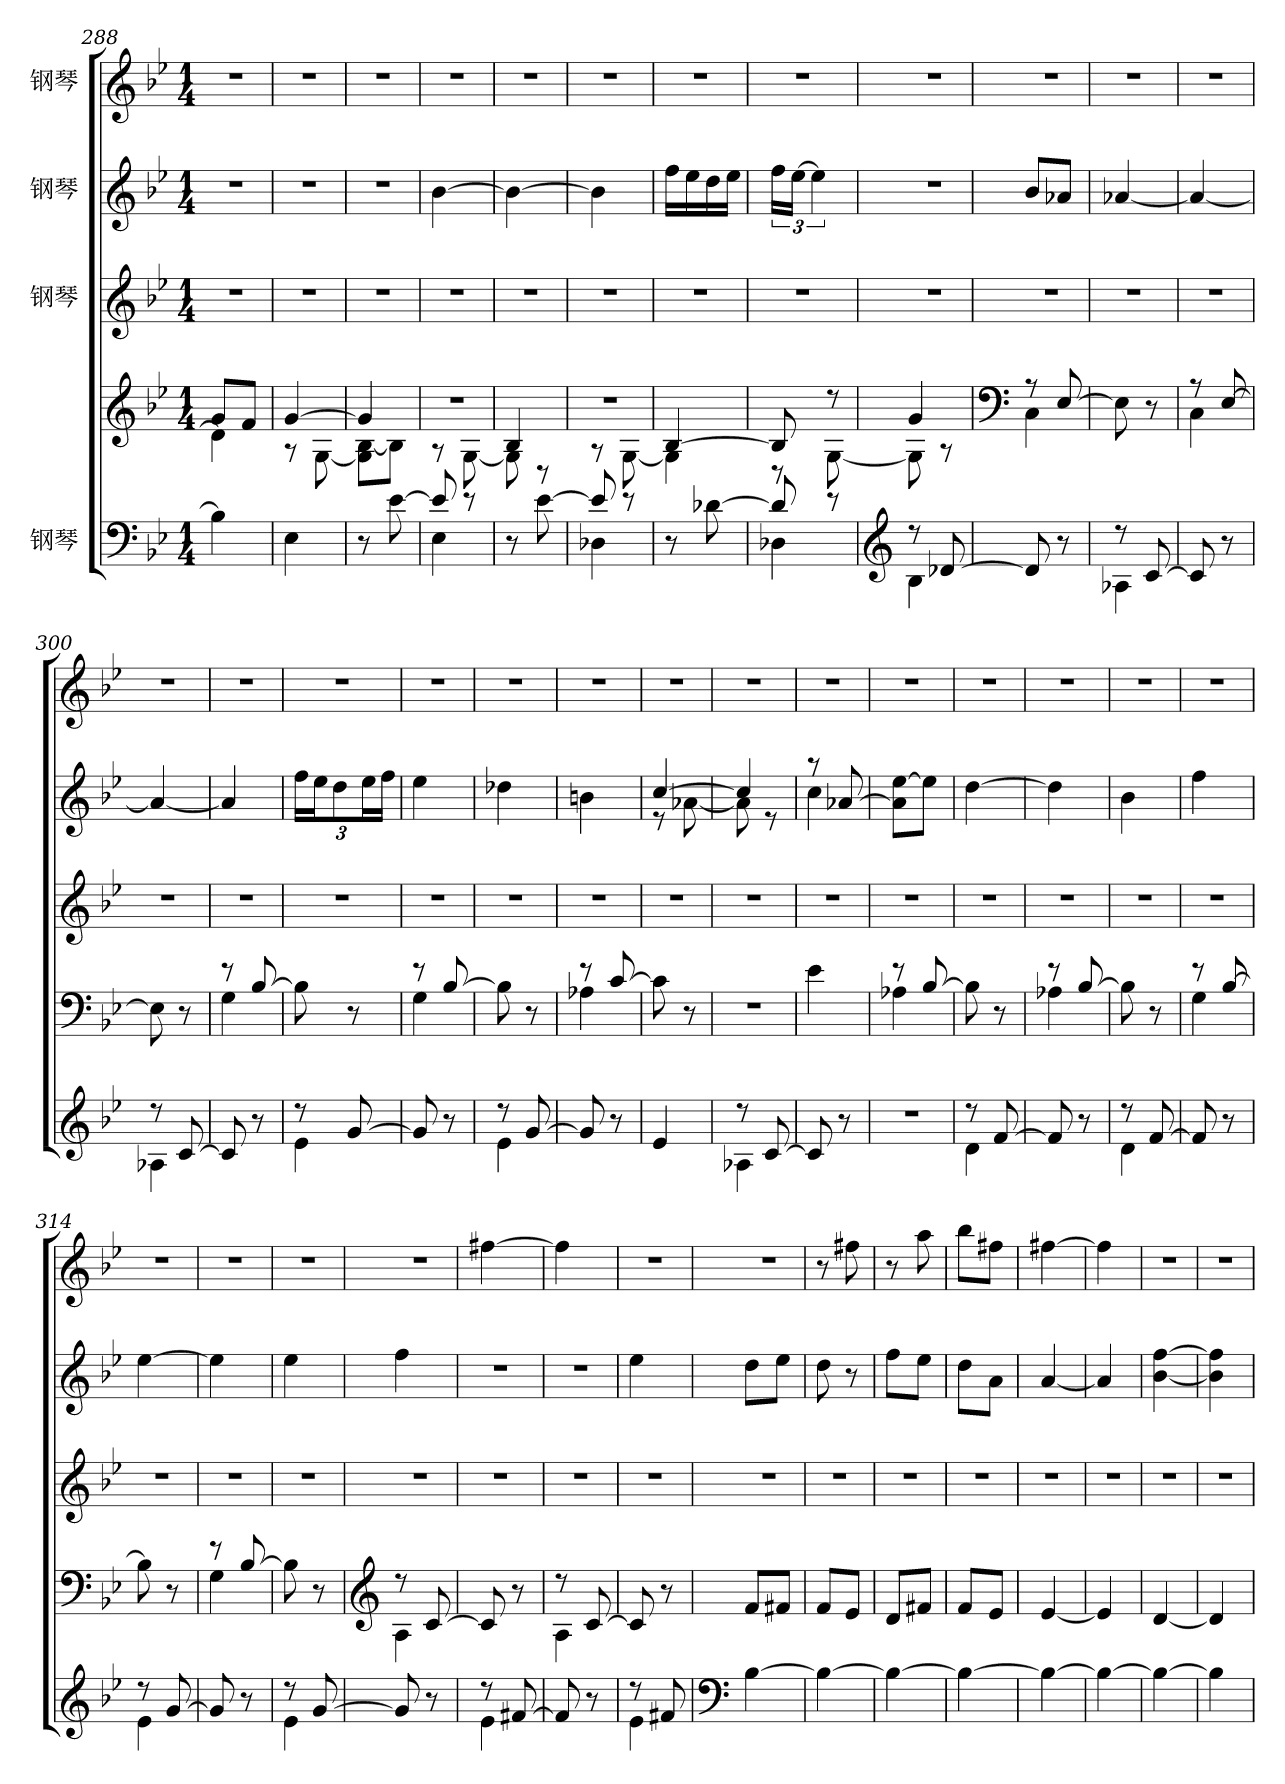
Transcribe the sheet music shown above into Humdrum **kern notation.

**kern	**kern	**kern	**kern	**kern
*part4	*part4	*part3	*part2	*part1
*staff5	*staff4	*staff3	*staff2	*staff1
*I"钢琴	*	*I"钢琴	*I"钢琴	*I"钢琴
*clefF4	*clefG2	*clefG2	*clefG2	*clefG2
*k[b-e-]	*k[b-e-]	*k[b-e-]	*k[b-e-]	*k[b-e-]
*M1/4	*M1/4	*M1/4	*M1/4	*M1/4
=288	=288	=288	=288	=288
*	*^	*	*	*
4B-\]	8g/L	4d\]	4r	4r	4r
.	8f/J	.	.	.	.
=289	=289	=289	=289	=289	=289
4E-\	[4g/	8r	4r	4r	4r
.	.	[8G\	.	.	.
!!LO:LB:g=z
=290	=290	=290	=290	=290	=290
8r	4g/]	8G\] [8B-\L	4r	4r	4r
[8e-\	.	8B-\J]	.	.	.
=291	=291	=291	=291	=291	=291
*^	*	*	*	*	*
8e-/]	4E-\	4r	8r	4r	[4b-\	4r
8r	.	.	[8G\	.	.	.
*v	*v	*	*	*	*	*
=292	=292	=292	=292	=292	=292
8r	4B-/	8G\]	4r	4b-\_	4r
[8e-\	.	8r	.	.	.
=293	=293	=293	=293	=293	=293
*^	*	*	*	*	*
8e-/]	4D-X\	4r	8r	4r	4b-\]	4r
8r	.	.	[8G\	.	.	.
*v	*v	*	*	*	*	*
=294	=294	=294	=294	=294	=294
8r	[4B-/	4G\]	4r	16ff\LL	4r
.	.	.	.	16ee-\	.
[8d-X\	.	.	.	16dd\	.
.	.	.	.	16ee-\JJ	.
=295	=295	=295	=295	=295	=295
*^	*	*	*	*	*
8d-/]	4D-X\	8B-/]	8r	4r	24ff\LL	4r
.	.	.	.	.	[24ee-\JJ	.
.	.	.	.	.	6ee-\]	.
8r	.	8r	[8G\	.	.	.
=296	=296	=296	=296	=296	=296	=296
*clefG2	*	*	*	*	*	*
8r	4B-\	4g/	8G\]	4r	4r	4r
[8d-X/	.	.	8r	.	.	.
*v	*v	*	*	*	*	*
=297	=297	=297	=297	=297	=297
*	*clefF4	*	*	*	*
8d-/]	8r	4C\	4r	8b-/L	4r
8r	[8E-/	.	.	8a-X/J	.
*	*v	*v	*	*	*
=298	=298	=298	=298	=298
*^	*	*	*	*
8r	4A-X\	8E-\]	4r	[4a-X/	4r
[8c/	.	8r	.	.	.
*v	*v	*	*	*	*
!!LO:PB:g=z
=299	=299	=299	=299	=299
*	*^	*	*	*
8c/]	8r	4C\	4r	4a-/_	4r
8r	[8E-/	.	.	.	.
*	*v	*v	*	*	*
=300	=300	=300	=300	=300
*^	*	*	*	*
8r	4A-X\	8E-\]	4r	4a-/_	4r
[8c/	.	8r	.	.	.
*v	*v	*	*	*	*
=301	=301	=301	=301	=301
*	*^	*	*	*
8c/]	8r	4G\	4r	4a-/]	4r
8r	[8B-/	.	.	.	.
*	*v	*v	*	*	*
=302	=302	=302	=302	=302
*^	*	*	*	*
*	*	*	*	*Xbrackettup	*
8r	4e-\	8B-\]	4r	24ff\LL	4r
.	.	.	.	24ee-\J	.
.	.	.	.	12dd\	.
[8g/	.	8r	.	.	.
.	.	.	.	24ee-\L	.
.	.	.	.	24ff\JJ	.
*v	*v	*	*	*	*
=303	=303	=303	=303	=303
*	*^	*	*	*
8g/]	8r	4G\	4r	4ee-\	4r
8r	[8B-/	.	.	.	.
*	*v	*v	*	*	*
=304	=304	=304	=304	=304
*^	*	*	*	*
8r	4e-\	8B-\]	4r	4dd-X\	4r
[8g/	.	8r	.	.	.
*v	*v	*	*	*	*
=305	=305	=305	=305	=305
*	*^	*	*	*
8g/]	8r	4A-X\	4r	4bn\	4r
8r	[8c/	.	.	.	.
*	*v	*v	*	*	*
=306	=306	=306	=306	=306
*	*	*	*^	*
4e-/	8c\]	4r	[4cc/	8r	4r
.	8r	.	.	[8a-X\	.
=307	=307	=307	=307	=307	=307
*^	*	*	*	*	*
8r	4A-X\	4r	4r	4cc/]	8a-\]	4r
[8c/	.	.	.	.	8r	.
*v	*v	*	*	*	*	*
!!LO:LB:g=z
=308	=308	=308	=308	=308	=308
8c/]	4e-\	4r	8r	4cc\	4r
8r	.	.	[8a-X/	.	.
*	*	*	*v	*v	*
=309	=309	=309	=309	=309
*	*^	*	*	*
4r	8r	4A-X\	4r	8a-\] [8ee-\L	4r
.	[8B-/	.	.	8ee-\J]	.
*	*v	*v	*	*	*
=310	=310	=310	=310	=310
*^	*	*	*	*
8r	4d\	8B-\]	4r	[4dd\	4r
[8f/	.	8r	.	.	.
*v	*v	*	*	*	*
=311	=311	=311	=311	=311
*	*^	*	*	*
8f/]	8r	4A-X\	4r	4dd\]	4r
8r	[8B-/	.	.	.	.
*	*v	*v	*	*	*
=312	=312	=312	=312	=312
*^	*	*	*	*
8r	4d\	8B-\]	4r	4b-\	4r
[8f/	.	8r	.	.	.
*v	*v	*	*	*	*
=313	=313	=313	=313	=313
*	*^	*	*	*
8f/]	8r	4G\	4r	4ff\	4r
8r	[8B-/	.	.	.	.
*	*v	*v	*	*	*
=314	=314	=314	=314	=314
*^	*	*	*	*
8r	4e-\	8B-\]	4r	[4ee-\	4r
[8g/	.	8r	.	.	.
*v	*v	*	*	*	*
=315	=315	=315	=315	=315
*	*^	*	*	*
8g/]	8r	4G\	4r	4ee-\]	4r
8r	[8B-/	.	.	.	.
*	*v	*v	*	*	*
=316	=316	=316	=316	=316
*^	*	*	*	*
8r	4e-\	8B-\]	4r	4ee-\	4r
[8g/	.	8r	.	.	.
*v	*v	*	*	*	*
!!LO:PB:g=z
=317	=317	=317	=317	=317
*	*clefG2	*	*	*
*	*^	*	*	*
8g/]	8r	4A\	4r	4ff\	4r
8r	[8c/	.	.	.	.
*	*v	*v	*	*	*
=318	=318	=318	=318	=318
*^	*	*	*	*
8r	4e-\	8c/]	4r	4r	[4ff#X\
[8f#X/	.	8r	.	.	.
*v	*v	*	*	*	*
=319	=319	=319	=319	=319
*	*^	*	*	*
8f#/]	8r	4A\	4r	4r	4ff#\]
8r	[8c/	.	.	.	.
*	*v	*v	*	*	*
=320	=320	=320	=320	=320
*^	*	*	*	*
8r	4e-\	8c/]	4r	4ee-\	4r
8f#X/	.	8r	.	.	.
*v	*v	*	*	*	*
=321	=321	=321	=321	=321
*clefF4	*	*	*	*
[4B-\	8f/L	4r	8dd\L	4r
.	8f#X/J	.	8ee-\J	.
=322	=322	=322	=322	=322
4B-\_	8f/L	4r	8dd\	8r
.	8e-/J	.	8r	8ff#X\
=323	=323	=323	=323	=323
4B-\_	8d/L	4r	8ff\L	8r
.	8f#X/J	.	8ee-\J	8aa\
=324	=324	=324	=324	=324
4B-\_	8f/L	4r	8dd\L	8bb-\L
.	8e-/J	.	8a\J	8ff#X\J
=325	=325	=325	=325	=325
4B-\_	[4e-/	4r	[4a/	[4ff#X\
=326	=326	=326	=326	=326
4B-\_	4e-/]	4r	4a/]	4ff#\]
!!LO:LB:g=z
=327	=327	=327	=327	=327
4B-\_	[4d/	4r	[4b-\ [4ff\	4r
=328	=328	=328	=328	=328
4B-\]	4d/]	4r	4b-\] 4ff\]	4r
=	=	=	=	=
*-	*-	*-	*-	*-
